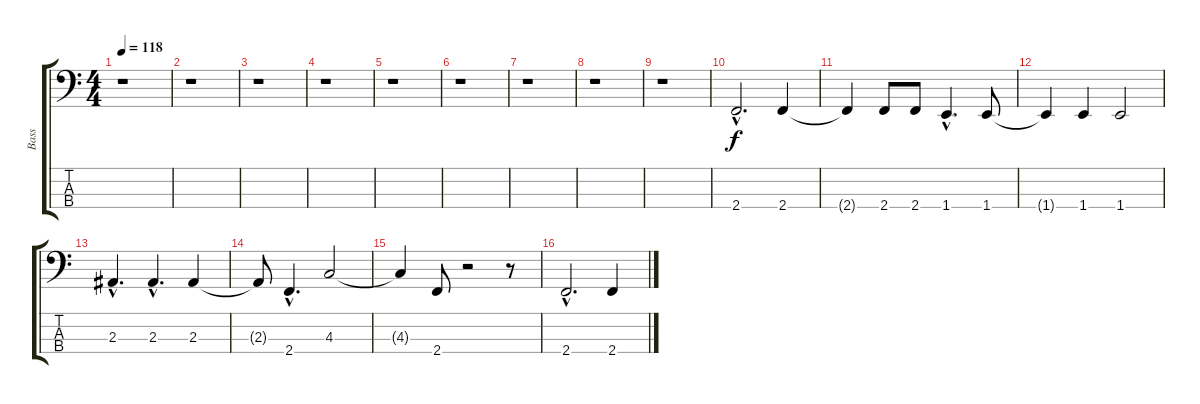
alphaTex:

\track ("Bass" "Bass") {instrument electricbassfinger}
\staff {score tabs}
\tuning (Gb2 Db2 Ab1 Eb1) {hide}
\ts (4 4)
\tempo 118
\clef f4
\ks c
r.1{dy f instrument electricbassfinger} |
r.1 |
r.1 |
r.1 |
r.1 |
r.1 |
r.1 |
r.1 |
r.1 |
2.4{hac}.2{d} 2.4.4 |
2.4{t}.4 2.4.8 2.4.8 1.4{hac}.4{d} 1.4.8 |
1.4{t}.4 1.4.4 1.4.2 |
2.3{hac}.4{d} 2.3{hac}.4{d} 2.3.4 |
2.3{t}.8 2.4{hac}.4{d} 4.3.2 |
4.3{t}.4 2.4.8 r.2 r.8 |
2.4{hac}.2{d} 2.4.4
